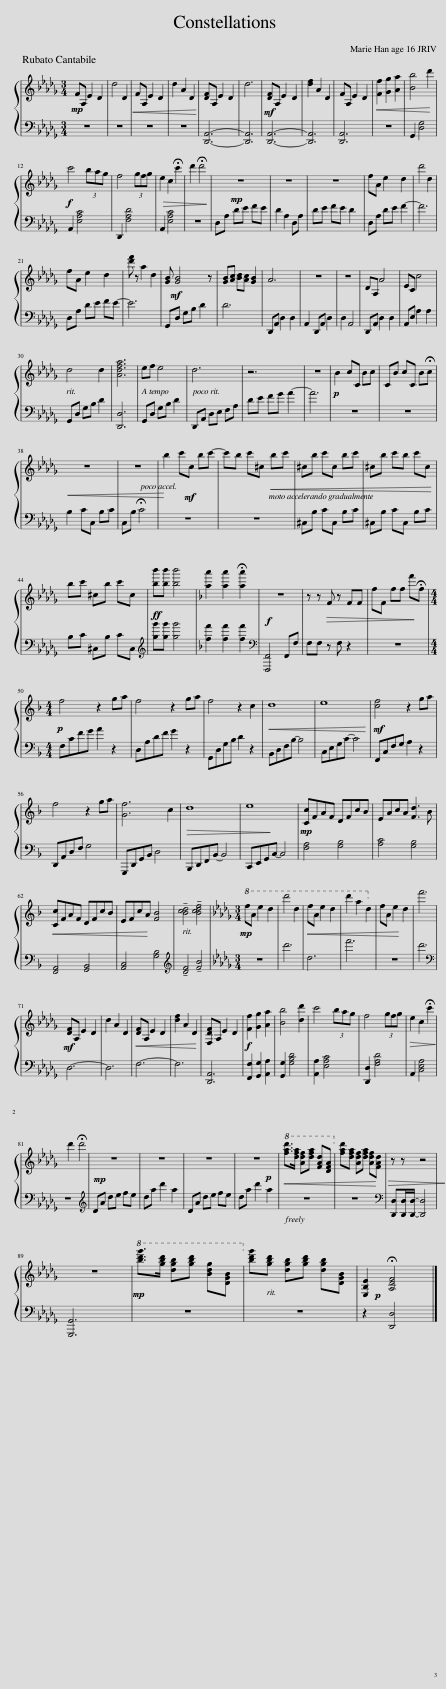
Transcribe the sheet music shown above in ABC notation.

X:1
%%score { 1 | 2 }
L:1/8
M:3/4
I:linebreak $
K:Db
V:1 treble
V:2 bass
V:1
!mp! FA, E2 D2 | d4 D2 |!<(! F!<)!A, E2 D2 | d2 A2 D2 | [DF]A, E2 D2 | %5
 d6 |!mf! [DF]A, E2 D2 | [df]2 A2 D2 | FA, E2 D2 |!<(! [Ff]2!<)! [Gg]2 [Aa]2 | %10
 [Bb]4 d'2 |$!f! c'4 (3bag | f4 (3gfg |!>(! e2!>)! c2 !fermata!c'2 | d'2 !fermata!d'4 | %15
 z6 | z6 | z6 | fA e2 d2 | d'4 d2 |$ %20
 fA e2 d2 | [d'f'] z a2 d2 | [GB]!mf! [GB]4 z | [GB][Ac] [Bd][Ac] [GB]2 | A6 | %25
 z6 | z6 | DA, A4 | EC c4 |$ d4 d2 | %30
 [Adfa]6 | ef e4 | d6 | z6 | z6 | %35
!p! B2 cC Bc | CB cC B!fermata!c |$ z6 | z6 | b2 c'c!mf! bc'- | %40
 c'b c'^c!<(! b!<)!c' | ^cb c'c bc' | ^cb c'b c'c |$ bc' ^cb c'c |!ff! [bb'][bb'] [bb']4 | %45
[K:F] [aa']2 [aa']2 !fermata![aa']2 | z6 | z z!>(! F!>)! z FF | fF ff f'!fermata!f |$[M:4/4] f4 z2 ga | %50
 f4 z2 ga | f4 z2 c2 |!<(! d8!<)! | e8 |!mf! [cf]4 z2 ga |$ %55
 f4 z2 ga | [Gf]6 c2 |!>(! d8!>)! | e8 |!mp! [Cc]FAF DFcB | %60
 EAcA [Fd]3 B |$!<(! [Cc]!<)!FAF DFcB | EFcA [FB]4 | !tenuto![Bcd]4 !tenuto![Bcdf]4 |[K:Db][M:3/4]!mp!!8va(! f'!8va)!A e2 d2 | %65
 d'4 d2 |!<(! f!<)!A e2 d2 | d'2 a2 d2 | fA e2 d2 | f'6 |$ %70
!mf! [DF]A, E2 D2 | d2 A2 D2 |!<(! [DF]!<)!A, E2 D2 | [df]2 A2 D2 | [F,DF]A, E2 D2 | %75
!f! [Ff]2 [Gg]2 [Aa]2 | [Bb]4 [dd']2 | c'4 (3bag | f4 (3gfg |!>(! e2!>)! c2 !fermata!c'2 |$ %80
 d'2 !fermata!d'4 | z6!mp! | z6 | z6 | z6 | %85
!8va(!!<(! [f'a'd'']>!8va)!!<)![dfa] [Adf][dfa] [FAd][DFA] | [fad'][dfa] [Adf][dfa] [Adf][FAd] | z z z4 |$ z6 |!mp!!8va(! [b'd''g'']>!8va)![gbd'] [dgb][gbd'] [Bdg][DGB] | %90
 [bd'g'][gbd'] [dgb][gbd'] [dgb][DGB] | [E,B,E]2!p! !fermata![A,DF]4 |] %92
V:2
 z6 | z6 | z6 | z6 | [D,,A,,]6- | %5
 [D,,A,,]6 | [D,,A,,]6- | [D,,A,,]6 | [D,,A,,]6 | z6 | %10
 G,,2 [D,G,]4 |$ A,,2 [E,A,C]4 | D,,2 [F,A,D]4 | A,,2 [E,A,C]4 | z6 | %15
 D,A,!mp! DE FE | D2 A,2 D,A, | DE FE D2 | D,A, DE F2- | F6 |$ %20
 D,A, DE FE- | E6 | G,,D, G,B, D2 | D6 | D,,A,, D,2 D,2 | %25
 A,,2 D,,A,, D,2 | D,2 A,,4 | D,,A,, D,2 D,2 | A,,E, A,2 A,2 |$ G,,D, G,B, D2 | %30
 [D,,D,]6 | G,,D, G,B, D2 | D,,A,, D,E, F,A, | DE FG A2- | A6 | %35
 z6 | z6 |$!<(! B,2!<)! CC, B,C | C,B, !fermata!C4 | z6 | %40
 z6 | ^C,B, CC, B,C | ^C,B, CC, B,C |$ B,C ^C,B, CC, |[K:treble] [gg'][gg'] [gg']4 | %45
[K:F] [ff']2 [ff']2 [ff']2 |[K:bass]!f! [F,,,F,,]4 F,,F, | F,F, z F, z2 | z6 |$[M:4/4]!p! F,CFG A2 z2 | %50
 D,A,DF G2 z2 | G,,D,G,B, D2 z2 | B,,D,F,B,- B,4 | C,E,G,C- C4 | F,,C,F,G, A,2 z2 |$ %55
 D,,A,,D,F, G,4 | G,,,D,,G,,B,, D,4 | B,,,D,,F,,B,,- B,,4 | C,,E,,G,,C,- C,4 | [F,A,]4 [G,B,]4 | %60
 [A,C]4 [G,B,]4 |$ [F,,A,,]4 [G,,B,,]4 | [A,,C,]4 [G,B,]4 |[K:treble] !tenuto![DF]4 !tenuto![FB]4 |[K:Db][M:3/4] z6 | %65
 d'6 | d6 | f'6 | z6 | d'6 |$ %70
[K:bass] D,6- | D,6 | F,6- | F,6 | [D,,A,,]6 | %75
 [F,,F,]2 [G,,G,]2 [A,,A,]2 | [G,,G,]2 [G,B,D]4 | [A,,A,]2 [E,A,C]4 | [D,,D,]2 [F,A,D]4 | A,,2 [C,E,A,]4 |$ %80
 z6 |[K:treble] DA de fe | da d'2 a2 | DA de fe | da d'2!p! a2 | %85
 z6 | z6 |[K:bass]!>(! [D,,D,]!>)![D,,D,]/[D,,D,]/- [D,,D,]4 |$ [G,,,G,,]6 | z6 | %90
 z6 | z2 [D,,D,]4 |] %92
